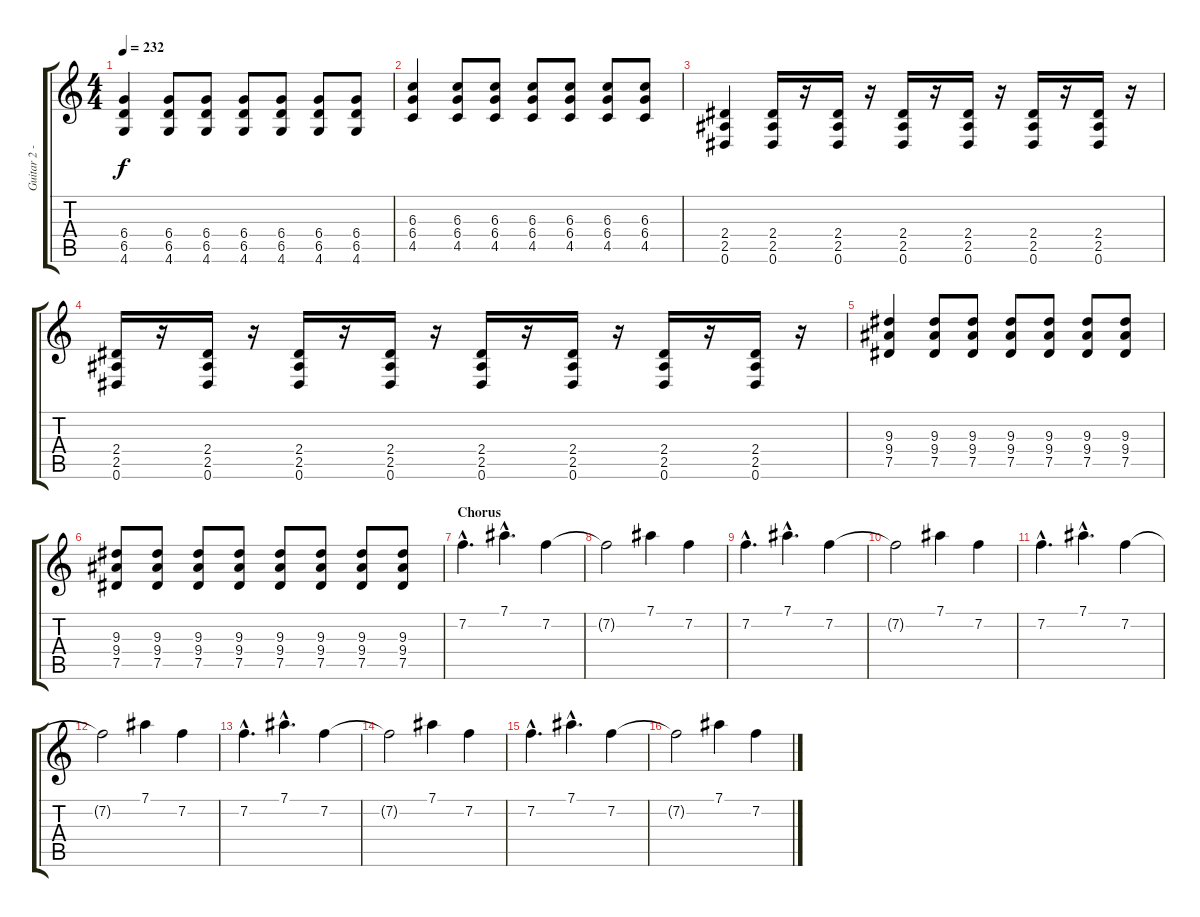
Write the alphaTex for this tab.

\track ("Guitar 2 - Erik" "Guitar 2 -") {instrument distortionguitar}
\staff {score tabs}
\tuning (Eb4 Bb3 Gb3 Db3 Ab2 Eb2) {hide}
\ts (4 4)
\tempo 232
\clef g2
\ks c
(6.4 6.5 4.6).4{dy f} (6.4 6.5 4.6).8 (6.4 6.5 4.6).8 (6.4 6.5 4.6).8 (6.4 6.5 4.6).8 (6.4 6.5 4.6).8 (6.4 6.5 4.6).8 |
(6.3 6.4 4.5).4 (6.3 6.4 4.5).8 (6.3 6.4 4.5).8 (6.3 6.4 4.5).8 (6.3 6.4 4.5).8 (6.3 6.4 4.5).8 (6.3 6.4 4.5).8 |
(2.4 2.5 0.6).4 (2.4 2.5 0.6).16 r.16 (2.4 2.5 0.6).16 r.16 (2.4 2.5 0.6).16 r.16 (2.4 2.5 0.6).16 r.16 (2.4 2.5 0.6).16 r.16 (2.4 2.5 0.6).16 r.16 |
(2.4 2.5 0.6).16 r.16 (2.4 2.5 0.6).16 r.16 (2.4 2.5 0.6).16 r.16 (2.4 2.5 0.6).16 r.16 (2.4 2.5 0.6).16 r.16 (2.4 2.5 0.6).16 r.16 (2.4 2.5 0.6).16 r.16 (2.4 2.5 0.6).16 r.16 |
(9.3 9.4 7.5).4 (9.3 9.4 7.5).8 (9.3 9.4 7.5).8 (9.3 9.4 7.5).8 (9.3 9.4 7.5).8 (9.3 9.4 7.5).8 (9.3 9.4 7.5).8 |
(9.3 9.4 7.5).8 (9.3 9.4 7.5).8 (9.3 9.4 7.5).8 (9.3 9.4 7.5).8 (9.3 9.4 7.5).8 (9.3 9.4 7.5).8 (9.3 9.4 7.5).8 (9.3 9.4 7.5).8 |
\section ("" "Chorus")
7.2{hac}.4{d} 7.1{hac}.4{d} 7.2.4 |
7.2{t}.2 7.1.4 7.2.4 |
7.2{hac}.4{d} 7.1{hac}.4{d} 7.2.4 |
7.2{t}.2 7.1.4 7.2.4 |
7.2{hac}.4{d} 7.1{hac}.4{d} 7.2.4 |
7.2{t}.2 7.1.4 7.2.4 |
7.2{hac}.4{d} 7.1{hac}.4{d} 7.2.4 |
7.2{t}.2 7.1.4 7.2.4 |
7.2{hac}.4{d} 7.1{hac}.4{d} 7.2.4 |
7.2{t}.2 7.1.4 7.2.4
